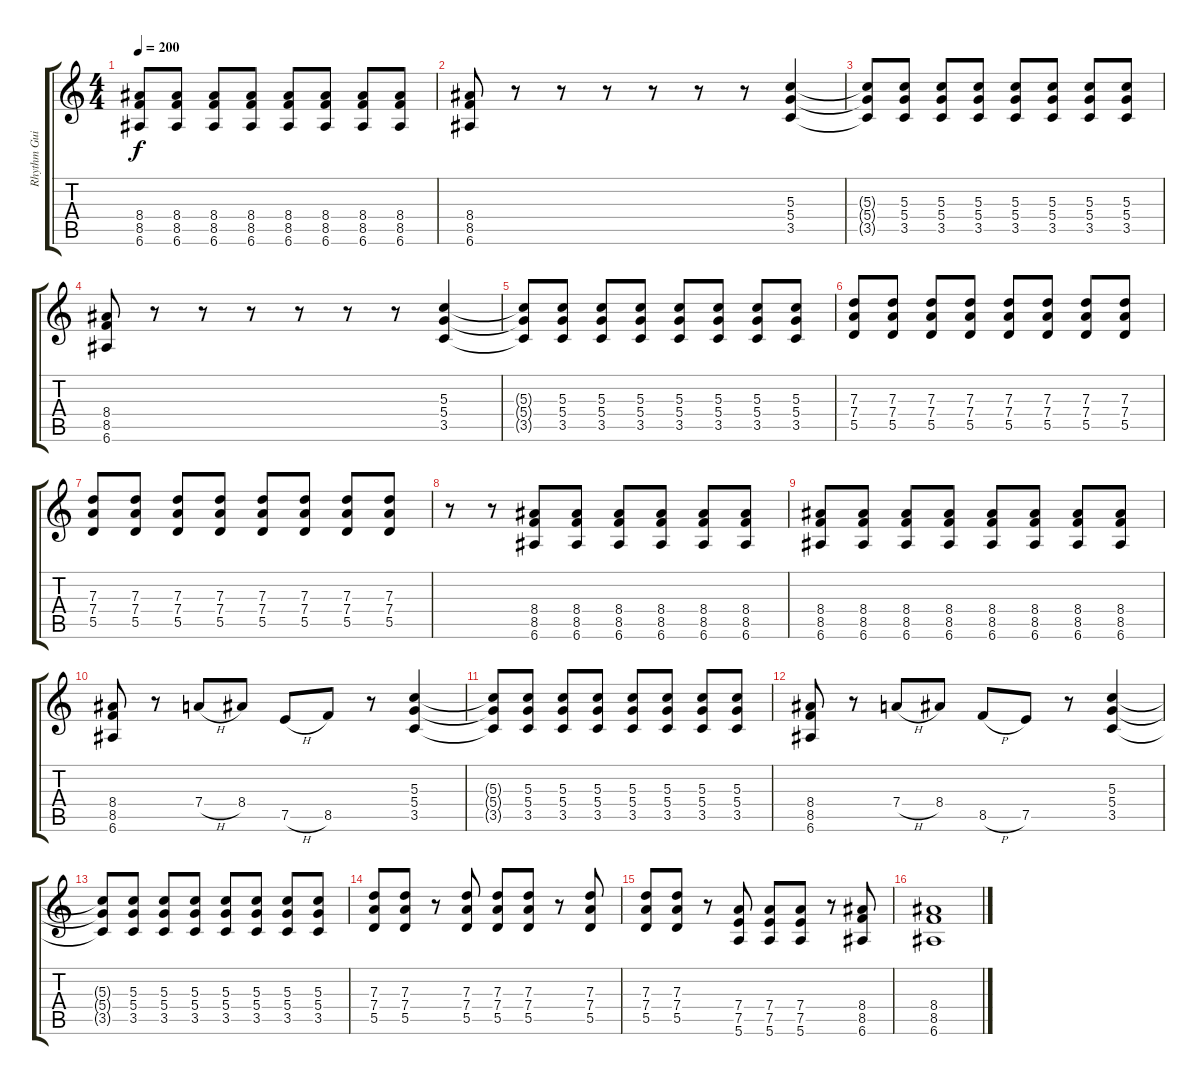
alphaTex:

\track ("Rhythm Guitar" "Rhythm Gui") {instrument distortionguitar}
\staff {score tabs}
\tuning (E4 B3 G3 D3 A2 E2) {hide}
\ts (4 4)
\tempo 200
\clef g2
\ks c
(8.4 8.5 6.6).8{dy f} (8.4 8.5 6.6).8 (8.4 8.5 6.6).8 (8.4 8.5 6.6).8 (8.4 8.5 6.6).8 (8.4 8.5 6.6).8 (8.4 8.5 6.6).8 (8.4 8.5 6.6).8 |
(8.4 8.5 6.6).8 r.8 r.8 r.8 r.8 r.8 r.8 (5.3 5.4 3.5).4 |
(5.3{t} 5.4{t} 3.5{t}).8 (5.3 5.4 3.5).8 (5.3 5.4 3.5).8 (5.3 5.4 3.5).8 (5.3 5.4 3.5).8 (5.3 5.4 3.5).8 (5.3 5.4 3.5).8 (5.3 5.4 3.5).8 |
(8.4 8.5 6.6).8 r.8 r.8 r.8 r.8 r.8 r.8 (5.3 5.4 3.5).4 |
(5.3{t} 5.4{t} 3.5{t}).8 (5.3 5.4 3.5).8 (5.3 5.4 3.5).8 (5.3 5.4 3.5).8 (5.3 5.4 3.5).8 (5.3 5.4 3.5).8 (5.3 5.4 3.5).8 (5.3 5.4 3.5).8 |
(7.3 7.4 5.5).8 (7.3 7.4 5.5).8 (7.3 7.4 5.5).8 (7.3 7.4 5.5).8 (7.3 7.4 5.5).8 (7.3 7.4 5.5).8 (7.3 7.4 5.5).8 (7.3 7.4 5.5).8 |
(7.3 7.4 5.5).8 (7.3 7.4 5.5).8 (7.3 7.4 5.5).8 (7.3 7.4 5.5).8 (7.3 7.4 5.5).8 (7.3 7.4 5.5).8 (7.3 7.4 5.5).8 (7.3 7.4 5.5).8 |
r.8 r.8 (8.4 8.5 6.6).8 (8.4 8.5 6.6).8 (8.4 8.5 6.6).8 (8.4 8.5 6.6).8 (8.4 8.5 6.6).8 (8.4 8.5 6.6).8 |
(8.4 8.5 6.6).8 (8.4 8.5 6.6).8 (8.4 8.5 6.6).8 (8.4 8.5 6.6).8 (8.4 8.5 6.6).8 (8.4 8.5 6.6).8 (8.4 8.5 6.6).8 (8.4 8.5 6.6).8 |
(8.4 8.5 6.6).8 r.8 7.4{h}.8 8.4.8 7.5{h}.8 8.5.8 r.8 (5.3 5.4 3.5).4 |
(5.3{t} 5.4{t} 3.5{t}).8 (5.3 5.4 3.5).8 (5.3 5.4 3.5).8 (5.3 5.4 3.5).8 (5.3 5.4 3.5).8 (5.3 5.4 3.5).8 (5.3 5.4 3.5).8 (5.3 5.4 3.5).8 |
(8.4 8.5 6.6).8 r.8 7.4{h}.8 8.4.8 8.5{h}.8 7.5.8 r.8 (5.3 5.4 3.5).4 |
(5.3{t} 5.4{t} 3.5{t}).8 (5.3 5.4 3.5).8 (5.3 5.4 3.5).8 (5.3 5.4 3.5).8 (5.3 5.4 3.5).8 (5.3 5.4 3.5).8 (5.3 5.4 3.5).8 (5.3 5.4 3.5).8 |
(7.3 7.4 5.5).8 (7.3 7.4 5.5).8 r.8 (7.3 7.4 5.5).8 (7.3 7.4 5.5).8 (7.3 7.4 5.5).8 r.8 (7.3 7.4 5.5).8 |
(7.3 7.4 5.5).8 (7.3 7.4 5.5).8 r.8 (7.4 7.5 5.6).8 (7.4 7.5 5.6).8 (7.4 7.5 5.6).8 r.8 (8.4 8.5 6.6).8 |
(8.4 8.5 6.6).1
